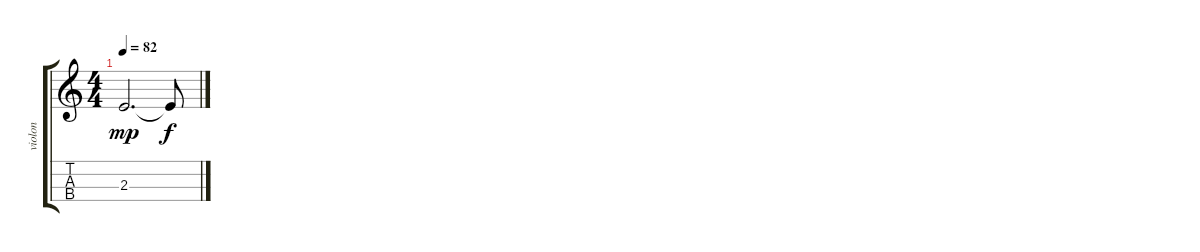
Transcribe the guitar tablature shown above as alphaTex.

\track ("violon" "violon") {instrument violin}
\staff {score tabs}
\tuning (E5 A4 D4 G3) {hide}
\ts (4 4)
\tempo 82
\clef g2
\ks c
2.3.2{d dy mp} 2.3{t}.8{dy f}
